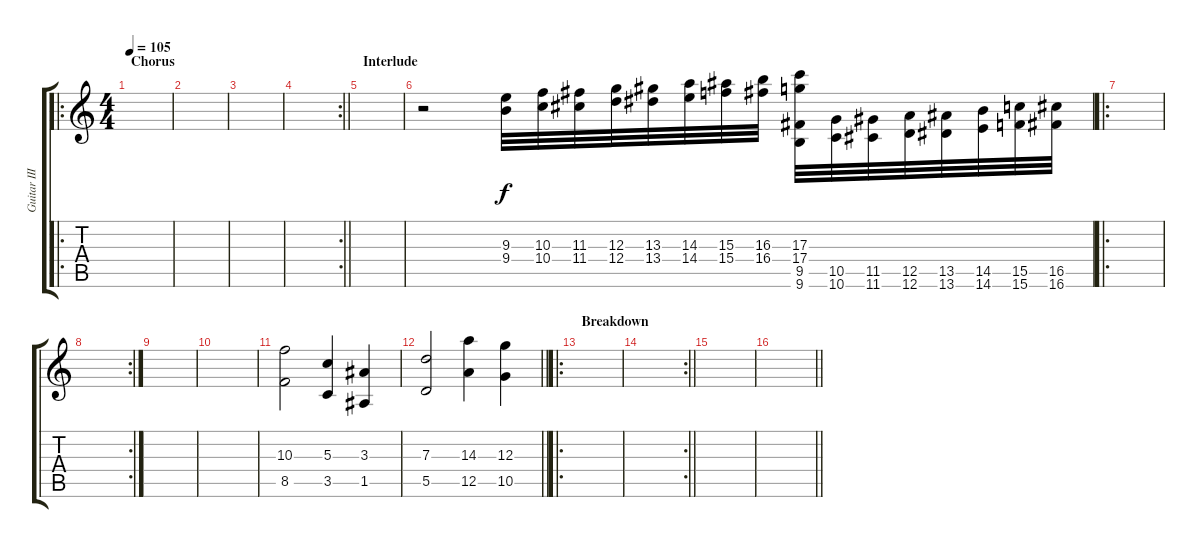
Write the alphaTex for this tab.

\track ("Guitar III" "Guitar III") {instrument distortionguitar}
\staff {score tabs}
\tuning (E4 B3 G3 D3 A2 D2) {hide}
\ro
\ts (4 4)
\section ("" "Chorus")
\tempo 105
\clef g2
\ks c
|
|
|
\rc 2
\barLineRight lightlight
|
\section ("" "Interlude")
|
r.2 (9.3 9.4).32{instrument guitarfretnoise} (10.3 10.4).32 (11.3 11.4).32 (12.3 12.4).32 (13.3 13.4).32 (14.3 14.4).32 (15.3 15.4).32 (16.3 16.4).32 (17.3 17.4 9.5 9.6).32 (10.5 10.6).32 (11.5 11.6).32 (12.5 12.6).32 (13.5 13.6).32 (14.5 14.6).32 (15.5 15.6).32 (16.5 16.6).32 |
\ro
|
\rc 2
|
|
|
(10.3 8.5).2 (5.3 3.5).4 (3.3 1.5).4 |
\barLineRight lightlight
(7.3 5.5).2 (14.3 12.5).4 (12.3 10.5).4 |
\ro
\section ("" "Breakdown")
|
\rc 2
\barLineRight lightlight
|
|
\barLineRight lightlight
